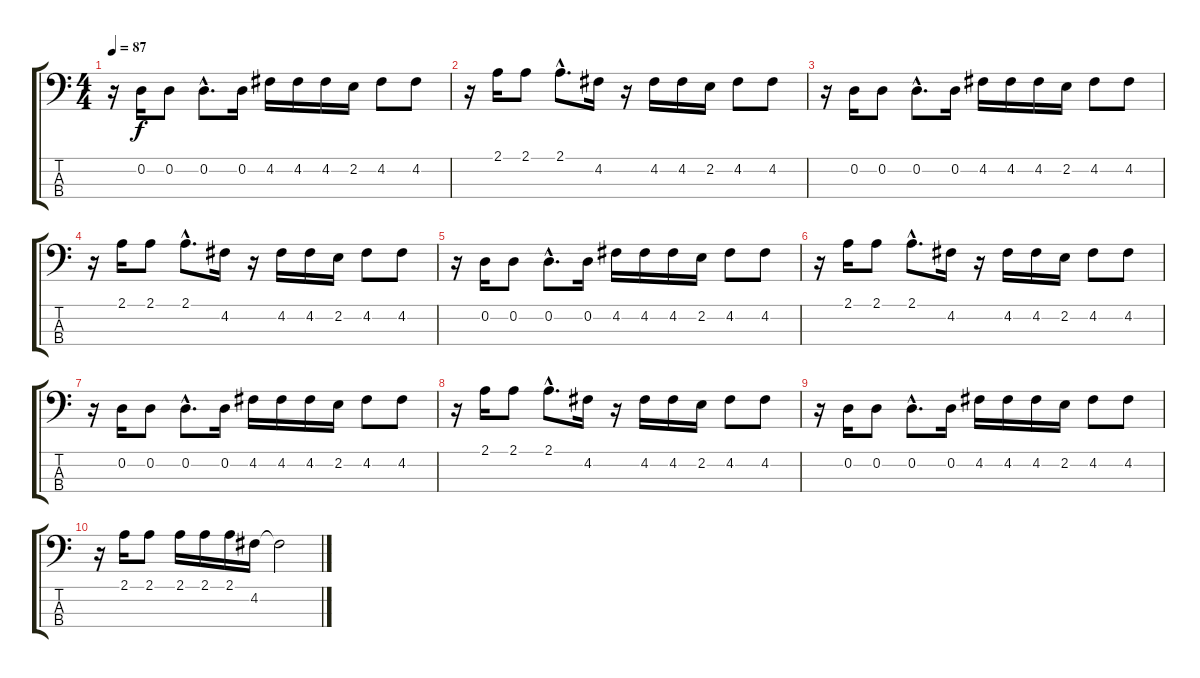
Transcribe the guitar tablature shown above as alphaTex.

\track "" {instrument electricbasspick}
\staff {score tabs}
\tuning (G2 D2 A1 E1) {hide}
\ts (4 4)
\tempo 87
\clef f4
\ks c
r.16{dy f} 0.2.16 0.2.8 0.2{hac}.8{d} 0.2.16 4.2.16 4.2.16 4.2.16 2.2.16 4.2.8 4.2.8 |
r.16 2.1.16 2.1.8 2.1{hac}.8{d} 4.2.16 r.16 4.2.16 4.2.16 2.2.16 4.2.8 4.2.8 |
r.16 0.2.16 0.2.8 0.2{hac}.8{d} 0.2.16 4.2.16 4.2.16 4.2.16 2.2.16 4.2.8 4.2.8 |
r.16 2.1.16 2.1.8 2.1{hac}.8{d} 4.2.16 r.16 4.2.16 4.2.16 2.2.16 4.2.8 4.2.8 |
r.16 0.2.16 0.2.8 0.2{hac}.8{d} 0.2.16 4.2.16 4.2.16 4.2.16 2.2.16 4.2.8 4.2.8 |
r.16 2.1.16 2.1.8 2.1{hac}.8{d} 4.2.16 r.16 4.2.16 4.2.16 2.2.16 4.2.8 4.2.8 |
r.16 0.2.16 0.2.8 0.2{hac}.8{d} 0.2.16 4.2.16 4.2.16 4.2.16 2.2.16 4.2.8 4.2.8 |
r.16 2.1.16 2.1.8 2.1{hac}.8{d} 4.2.16 r.16 4.2.16 4.2.16 2.2.16 4.2.8 4.2.8 |
r.16 0.2.16 0.2.8 0.2{hac}.8{d} 0.2.16 4.2.16 4.2.16 4.2.16 2.2.16 4.2.8 4.2.8 |
r.16 2.1.16 2.1.8 2.1.16 2.1.16 2.1.16 4.2.16 4.2{t}.2
